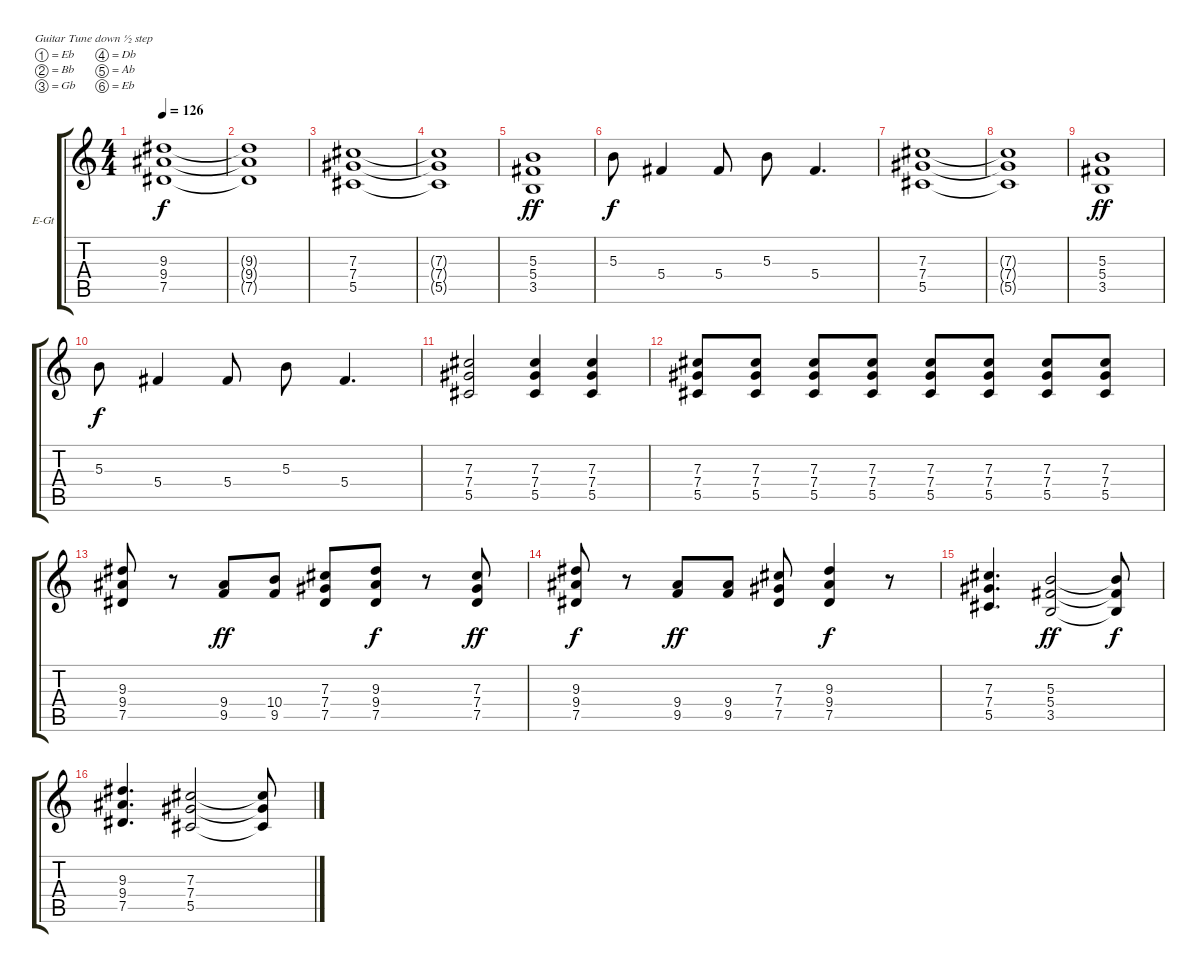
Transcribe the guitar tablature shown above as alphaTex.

\bracketExtendMode groupsimilarinstruments
\firstSystemTrackNameOrientation horizontal
\otherSystemsTrackNameOrientation horizontal
\track ("Guitar - Rhythm" "E-Gt") {instrument overdrivenguitar}
\staff {score tabs}
\tuning (Eb4 Bb3 Gb3 Db3 Ab2 Eb2)
\ts (4 4)
\tempo 126
\clef g2
\ks c
(7.5 9.4 9.3).1{dy f} |
(7.5{t} 9.4{t} 9.3{t}).1 |
(5.5 7.4 7.3).1 |
(5.5{t} 7.4{t} 7.3{t}).1 |
(3.5 5.4 5.3).1{dy ff} |
5.3.8{dy f} 5.4.4 5.4.8 5.3.8 5.4.4{d} |
(5.5 7.4 7.3).1 |
(5.5{t} 7.4{t} 7.3{t}).1 |
(3.5 5.4 5.3).1{dy ff} |
5.3.8{dy f} 5.4.4 5.4.8 5.3.8 5.4.4{d} |
(5.5 7.4 7.3).2 (5.5 7.4 7.3).4 (5.5 7.4 7.3).4 |
(5.5 7.4 7.3).8 (5.5 7.4 7.3).8 (5.5 7.4 7.3).8 (5.5 7.4 7.3).8 (5.5 7.4 7.3).8 (5.5 7.4 7.3).8 (5.5 7.4 7.3).8 (5.5 7.4 7.3).8 |
(7.5 9.4 9.3).8 r.8 (9.5 9.4).8{dy ff} (9.5 10.4).8 (7.5 7.4 7.3).8 (7.5 9.4 9.3).8{dy f} r.8 (7.5 7.4 7.3).8{dy ff} |
(7.5 9.4 9.3).8{dy f} r.8 (9.5 9.4).8{dy ff} (9.5 9.4).8 (7.5 7.4 7.3).8 (7.5 9.4 9.3).4{dy f} r.8 |
(5.5 7.4 7.3).4{d} (3.5 5.4 5.3).2{dy ff} (3.5{t} 5.4{t} 5.3{t}).8{dy f} |
(7.5 9.4 9.3).4{d} (5.5 7.4 7.3).2 (5.5{t} 7.4{t} 7.3{t}).8
